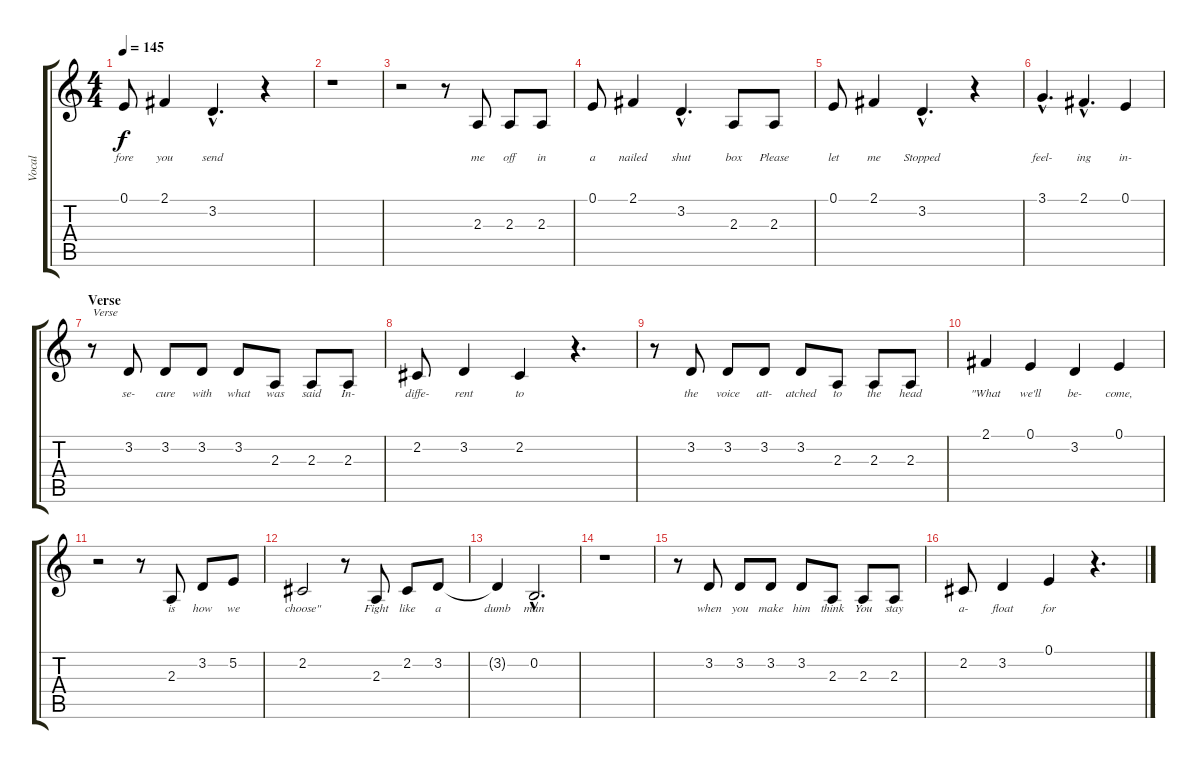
\track ("Vocal" "Vocal") {instrument lead1square}
\staff {score tabs}
\tuning (E4 B3 G3 D3 A2 E2) {hide}
\ts (4 4)
\tempo 145
\clef g2
\ks c
0.1.8{lyrics (0 "fore") lyrics (1 "") lyrics (2 "") lyrics (3 "") lyrics (4 "") dy f} 2.1.4{lyrics (0 "you") lyrics (1 "") lyrics (2 "") lyrics (3 "") lyrics (4 "")} 3.2{hac}.4{d lyrics (0 "send") lyrics (1 "") lyrics (2 "") lyrics (3 "") lyrics (4 "")} r.4 |
r.1 |
r.2 r.8 2.3.8{lyrics (0 "me") lyrics (1 "") lyrics (2 "") lyrics (3 "") lyrics (4 "")} 2.3.8{lyrics (0 "off") lyrics (1 "") lyrics (2 "") lyrics (3 "") lyrics (4 "")} 2.3.8{lyrics (0 "in") lyrics (1 "") lyrics (2 "") lyrics (3 "") lyrics (4 "")} |
0.1.8{lyrics (0 "a") lyrics (1 "") lyrics (2 "") lyrics (3 "") lyrics (4 "")} 2.1.4{lyrics (0 "nailed") lyrics (1 "") lyrics (2 "") lyrics (3 "") lyrics (4 "")} 3.2{hac}.4{d lyrics (0 "shut") lyrics (1 "") lyrics (2 "") lyrics (3 "") lyrics (4 "")} 2.3.8{lyrics (0 "box") lyrics (1 "") lyrics (2 "") lyrics (3 "") lyrics (4 "")} 2.3.8{lyrics (0 "Please") lyrics (1 "") lyrics (2 "") lyrics (3 "") lyrics (4 "")} |
0.1.8{lyrics (0 "let") lyrics (1 "") lyrics (2 "") lyrics (3 "") lyrics (4 "")} 2.1.4{lyrics (0 "me") lyrics (1 "") lyrics (2 "") lyrics (3 "") lyrics (4 "")} 3.2{hac}.4{d lyrics (0 "Stopped") lyrics (1 "") lyrics (2 "") lyrics (3 "") lyrics (4 "")} r.4 |
3.1{hac}.4{d lyrics (0 "feel-") lyrics (1 "") lyrics (2 "") lyrics (3 "") lyrics (4 "")} 2.1{hac}.4{d lyrics (0 "ing") lyrics (1 "") lyrics (2 "") lyrics (3 "") lyrics (4 "")} 0.1.4{lyrics (0 "in-") lyrics (1 "") lyrics (2 "") lyrics (3 "") lyrics (4 "")} |
\section ("" "Verse")
r.8{txt "Verse"} 3.2.8{lyrics (0 "se-") lyrics (1 "") lyrics (2 "") lyrics (3 "") lyrics (4 "")} 3.2.8{lyrics (0 "cure") lyrics (1 "") lyrics (2 "") lyrics (3 "") lyrics (4 "")} 3.2.8{lyrics (0 "with") lyrics (1 "") lyrics (2 "") lyrics (3 "") lyrics (4 "")} 3.2.8{lyrics (0 "what") lyrics (1 "") lyrics (2 "") lyrics (3 "") lyrics (4 "")} 2.3.8{lyrics (0 "was") lyrics (1 "") lyrics (2 "") lyrics (3 "") lyrics (4 "")} 2.3.8{lyrics (0 "said") lyrics (1 "") lyrics (2 "") lyrics (3 "") lyrics (4 "")} 2.3.8{lyrics (0 "In-") lyrics (1 "") lyrics (2 "") lyrics (3 "") lyrics (4 "")} |
2.2.8{lyrics (0 "diffe-") lyrics (1 "") lyrics (2 "") lyrics (3 "") lyrics (4 "")} 3.2.4{lyrics (0 "rent") lyrics (1 "") lyrics (2 "") lyrics (3 "") lyrics (4 "")} 2.2.4{lyrics (0 "to") lyrics (1 "") lyrics (2 "") lyrics (3 "") lyrics (4 "")} r.4{d} |
r.8 3.2.8{lyrics (0 "the") lyrics (1 "") lyrics (2 "") lyrics (3 "") lyrics (4 "")} 3.2.8{lyrics (0 "voice") lyrics (1 "") lyrics (2 "") lyrics (3 "") lyrics (4 "")} 3.2.8{lyrics (0 "att-") lyrics (1 "") lyrics (2 "") lyrics (3 "") lyrics (4 "")} 3.2.8{lyrics (0 "atched") lyrics (1 "") lyrics (2 "") lyrics (3 "") lyrics (4 "")} 2.3.8{lyrics (0 "to") lyrics (1 "") lyrics (2 "") lyrics (3 "") lyrics (4 "")} 2.3.8{lyrics (0 "the") lyrics (1 "") lyrics (2 "") lyrics (3 "") lyrics (4 "")} 2.3.8{lyrics (0 "head") lyrics (1 "") lyrics (2 "") lyrics (3 "") lyrics (4 "")} |
2.1.4{lyrics (0 "\"What") lyrics (1 "") lyrics (2 "") lyrics (3 "") lyrics (4 "")} 0.1.4{lyrics (0 "we'll") lyrics (1 "") lyrics (2 "") lyrics (3 "") lyrics (4 "")} 3.2.4{lyrics (0 "be-") lyrics (1 "") lyrics (2 "") lyrics (3 "") lyrics (4 "")} 0.1.4{lyrics (0 "come,") lyrics (1 "") lyrics (2 "") lyrics (3 "") lyrics (4 "")} |
r.2 r.8 2.3.8{lyrics (0 "is") lyrics (1 "") lyrics (2 "") lyrics (3 "") lyrics (4 "")} 3.2.8{lyrics (0 "how") lyrics (1 "") lyrics (2 "") lyrics (3 "") lyrics (4 "")} 5.2.8{lyrics (0 "we") lyrics (1 "") lyrics (2 "") lyrics (3 "") lyrics (4 "")} |
2.2.2{lyrics (0 "choose\"") lyrics (1 "") lyrics (2 "") lyrics (3 "") lyrics (4 "")} r.8 2.3.8{lyrics (0 "Fight") lyrics (1 "") lyrics (2 "") lyrics (3 "") lyrics (4 "")} 2.2.8{lyrics (0 "like") lyrics (1 "") lyrics (2 "") lyrics (3 "") lyrics (4 "")} 3.2.8{lyrics (0 "a") lyrics (1 "") lyrics (2 "") lyrics (3 "") lyrics (4 "")} |
3.2{t}.4{lyrics (0 "dumb") lyrics (1 "") lyrics (2 "") lyrics (3 "") lyrics (4 "")} 0.2{hac}.2{d lyrics (0 "man") lyrics (1 "") lyrics (2 "") lyrics (3 "") lyrics (4 "")} |
r.1 |
r.8 3.2.8{lyrics (0 "when") lyrics (1 "") lyrics (2 "") lyrics (3 "") lyrics (4 "")} 3.2.8{lyrics (0 "you") lyrics (1 "") lyrics (2 "") lyrics (3 "") lyrics (4 "")} 3.2.8{lyrics (0 "make") lyrics (1 "") lyrics (2 "") lyrics (3 "") lyrics (4 "")} 3.2.8{lyrics (0 "him") lyrics (1 "") lyrics (2 "") lyrics (3 "") lyrics (4 "")} 2.3.8{lyrics (0 "think") lyrics (1 "") lyrics (2 "") lyrics (3 "") lyrics (4 "")} 2.3.8{lyrics (0 "You") lyrics (1 "") lyrics (2 "") lyrics (3 "") lyrics (4 "")} 2.3.8{lyrics (0 "stay") lyrics (1 "") lyrics (2 "") lyrics (3 "") lyrics (4 "")} |
2.2.8{lyrics (0 "a-") lyrics (1 "") lyrics (2 "") lyrics (3 "") lyrics (4 "")} 3.2.4{lyrics (0 "float") lyrics (1 "") lyrics (2 "") lyrics (3 "") lyrics (4 "")} 0.1.4{lyrics (0 "for") lyrics (1 "") lyrics (2 "") lyrics (3 "") lyrics (4 "")} r.4{d}
